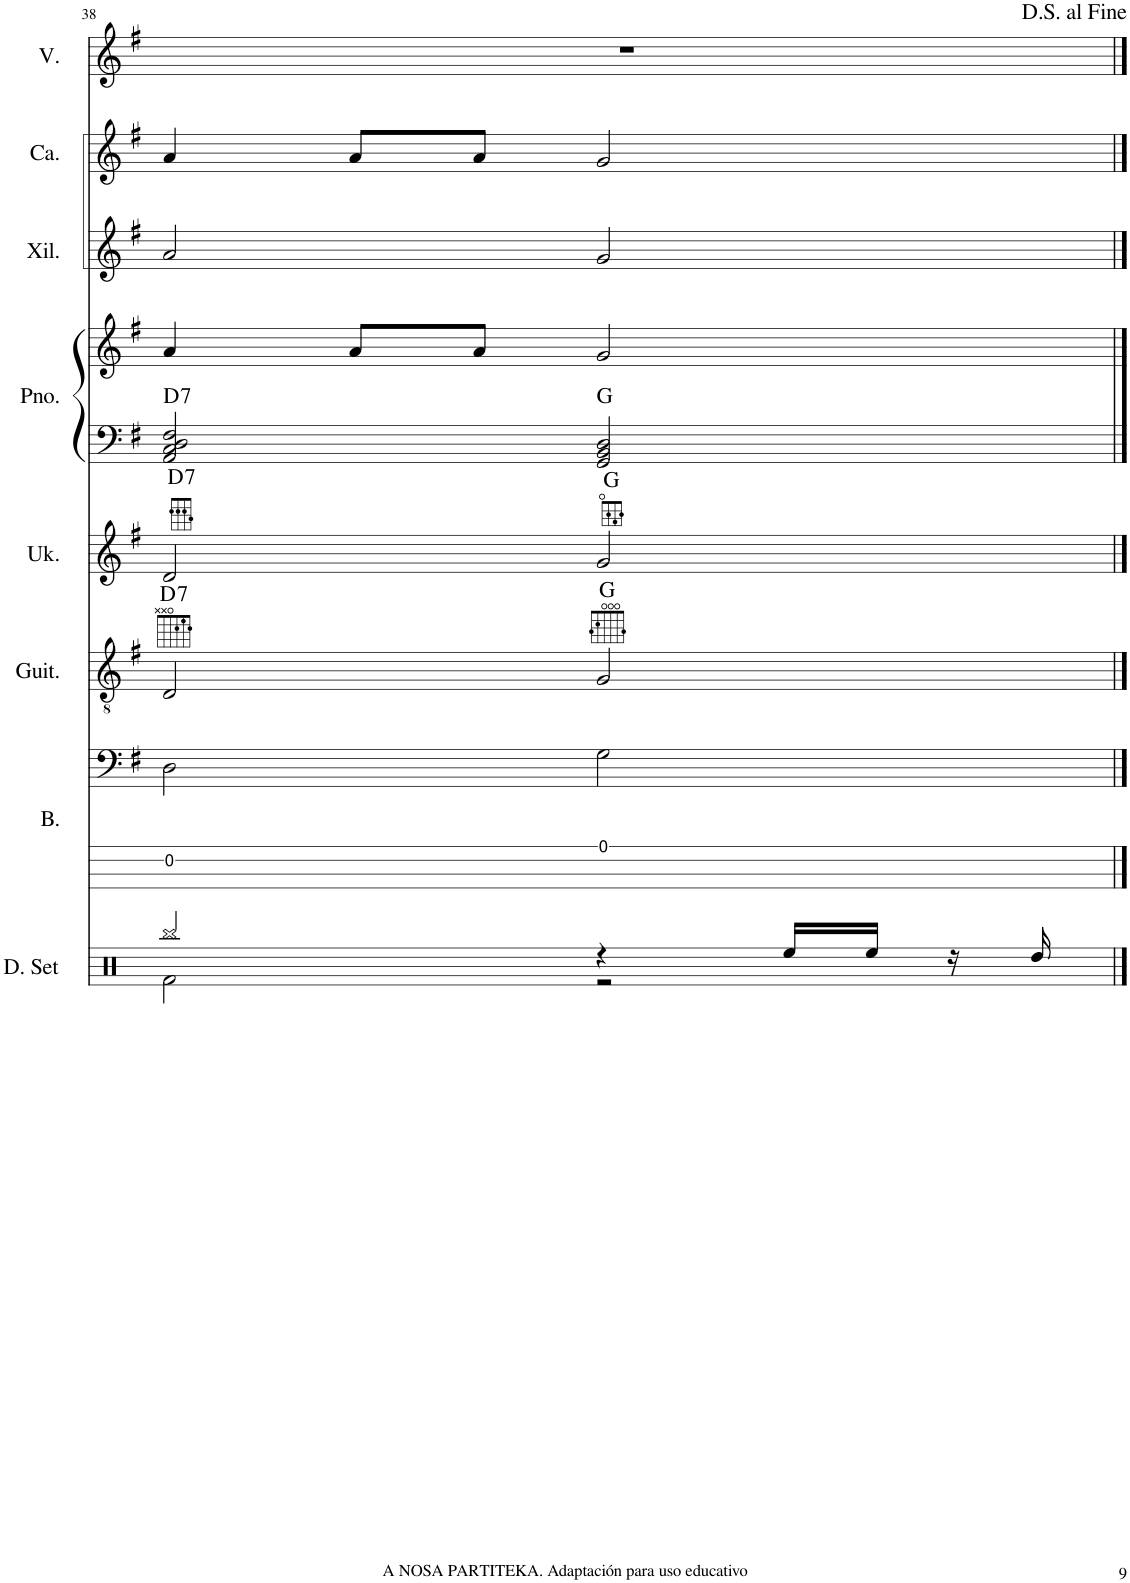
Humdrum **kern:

**kern	**kern	**kern	**kern	**harte	**kern	**harte	**kern	**kern	**harte	**kern	**kern	**kern
*part8	*part7	*part7	*part6	*part6	*part5	*part5	*part4	*part4	*part4	*part3	*part2	*part1
*staff10	*staff9	*staff8	*staff7	*	*staff6	*	*staff5	*staff4	*	*staff3	*staff2	*staff1
*I"Batería	*I"Baixo	*	*I"Guitarra	*	*I"Ukelele	*	*I"Piano	*	*	*I"Xilófono	*I"Carillón	*I"Voz
*	*I'B.	*	*I'Guit.	*	*I'Uk.	*	*I'Pno.	*	*	*I'Xil.	*I'Ca.	*I'V.
!!LO:PB:g=z
*clefX	*	*clefF4	*clefGv2	*	*clefG2	*	*clefF4	*clefG2	*	*clefG2	*clefG2	*clefG2
*	*Trd7c12	*Trd7c12	*	*	*	*	*	*	*	*Trd-7c-12	*Trd-14c-24	*
*k[b-e-]	*k[f#]	*k[f#]	*k[f#]	*	*k[f#]	*	*k[f#]	*k[f#]	*	*k[f#]	*k[f#]	*k[f#]
*M4/4	*M4/4	*M4/4	*M4/4	*	*M4/4	*	*M4/4	*M4/4	*	*M4/4	*M4/4	*M4/4
=38	=38	=38	=38	=38	=38	=38	=38	=38	=38	=38	=38	=38
*^	*	*	*	*	*	*	*	*	*	*	*	*
!	!	!	!	!	!LO:H:kt=7	!	!LO:H:kt=7	!	!	!LO:H:kt=7	!	!	!
2Rbb/	2Rf\	2D	2D\	2D/	D:7	2d/	D:7	2AA/ 2C/ 2D/ 2F#/	4a/	D:7	2a/	4a/	1r
.	.	.	.	.	.	.	.	.	8a/L	.	.	8a/L	.
.	.	.	.	.	.	.	.	.	8a/J	.	.	8a/J	.
4r	2r	2G	2G\	2G/	G:maj	2g/	G:maj	2GG/ 2BB/ 2D/	2g/	G:maj	2g/	2g/	.
16Ree/LL	.	.	.	.	.	.	.	.	.	.	.	.	.
16Ree/JJ	.	.	.	.	.	.	.	.	.	.	.	.	.
16r	.	.	.	.	.	.	.	.	.	.	.	.	.
16Rdd/	.	.	.	.	.	.	.	.	.	.	.	.	.
*v	*v	*	*	*	*	*	*	*	*	*	*	*	*
==	==	==	==	==	==	==	==	==	==	==	==	==
*-	*-	*-	*-	*-	*-	*-	*-	*-	*-	*-	*-	*-
